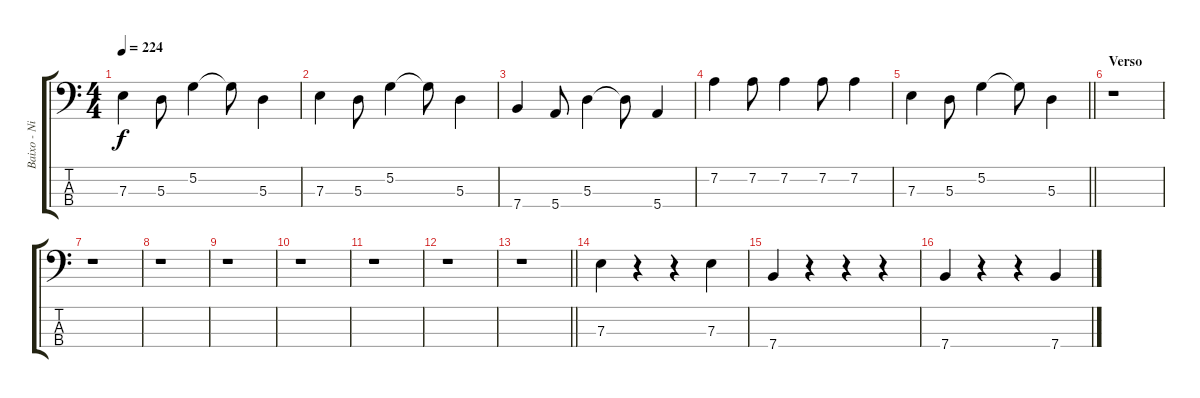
\track ("Baixo - Nikola" "Baixo - Ni") {instrument electricbasspick}
\staff {score tabs}
\tuning (G2 D2 A1 E1) {hide}
\ts (4 4)
\tempo 224
\clef f4
\ks c
7.3.4{dy f} 5.3.8 5.2.4 5.2{t}.8 5.3.4 |
7.3.4 5.3.8 5.2.4 5.2{t}.8 5.3.4 |
7.4.4 5.4.8 5.3.4 5.3{t}.8 5.4.4 |
7.2.4 7.2.8 7.2.4 7.2.8 7.2.4 |
\barLineRight lightlight
7.3.4 5.3.8 5.2.4 5.2{t}.8 5.3.4 |
\section ("" "Verso ")
r.1 |
r.1 |
r.1 |
r.1 |
r.1 |
r.1 |
r.1 |
\barLineRight lightlight
r.1 |
7.3.4 r.4 r.4 7.3.4 |
7.4.4 r.4 r.4 r.4 |
7.4.4 r.4 r.4 7.4.4
